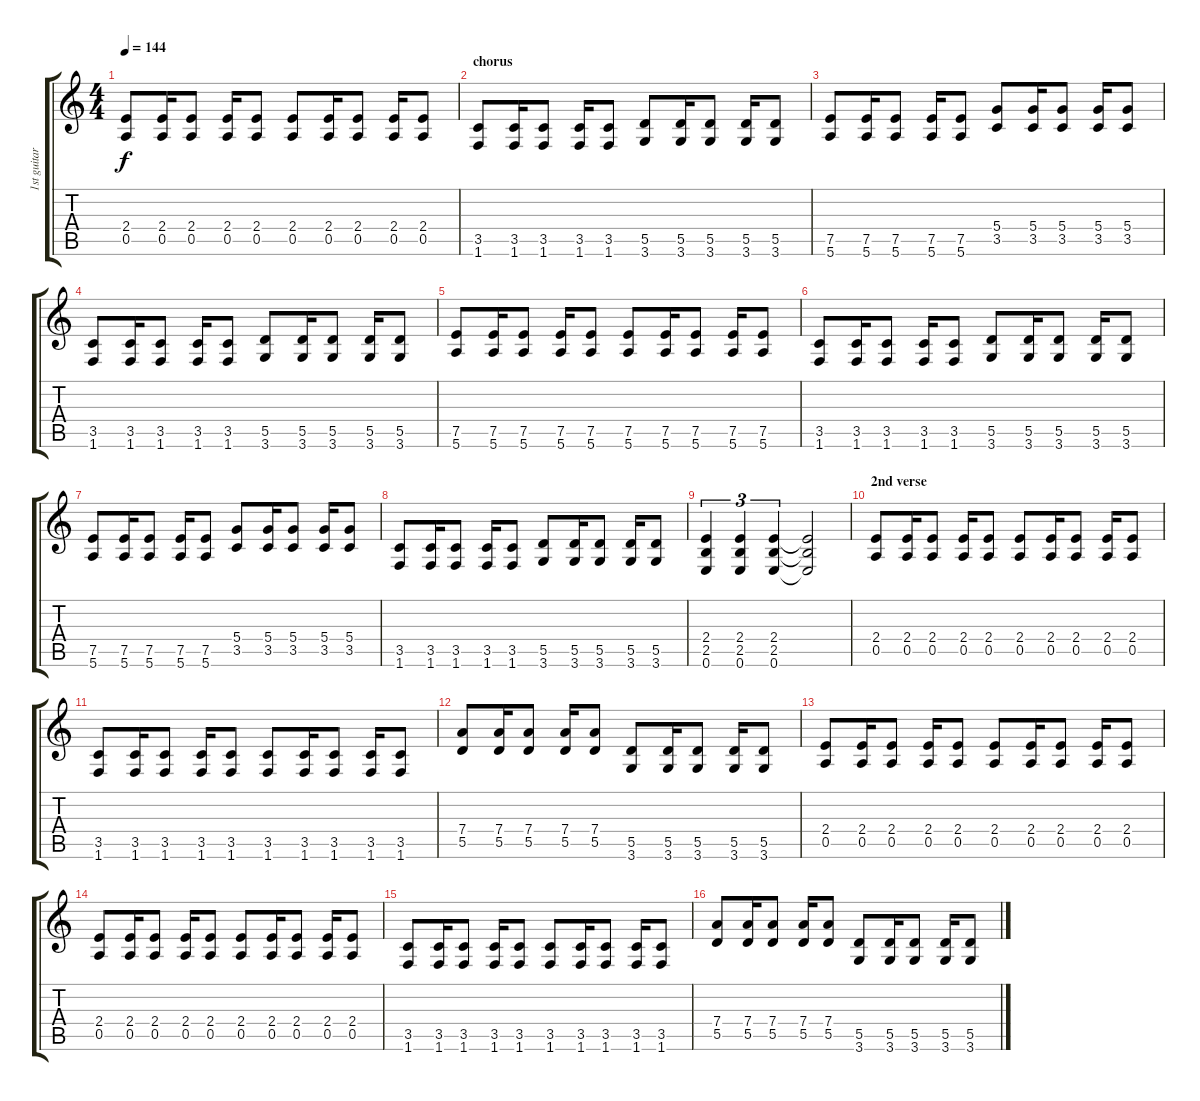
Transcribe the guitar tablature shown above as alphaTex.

\track ("1st guitar" "1st guitar") {instrument distortionguitar}
\staff {score tabs}
\tuning (E4 B3 G3 D3 A2 E2) {hide}
\ts (4 4)
\tempo 144
\clef g2
\ks c
(2.4 0.5).8{dy f} (2.4 0.5).16 (2.4 0.5).8 (2.4 0.5).16 (2.4 0.5).8 (2.4 0.5).8 (2.4 0.5).16 (2.4 0.5).8 (2.4 0.5).16 (2.4 0.5).8 |
\section ("" "chorus")
(3.5 1.6).8 (3.5 1.6).16 (3.5 1.6).8 (3.5 1.6).16 (3.5 1.6).8 (5.5 3.6).8 (5.5 3.6).16 (5.5 3.6).8 (5.5 3.6).16 (5.5 3.6).8 |
(7.5 5.6).8 (7.5 5.6).16 (7.5 5.6).8 (7.5 5.6).16 (7.5 5.6).8 (5.4 3.5).8 (5.4 3.5).16 (5.4 3.5).8 (5.4 3.5).16 (5.4 3.5).8 |
(3.5 1.6).8 (3.5 1.6).16 (3.5 1.6).8 (3.5 1.6).16 (3.5 1.6).8 (5.5 3.6).8 (5.5 3.6).16 (5.5 3.6).8 (5.5 3.6).16 (5.5 3.6).8 |
(7.5 5.6).8 (7.5 5.6).16 (7.5 5.6).8 (7.5 5.6).16 (7.5 5.6).8 (7.5 5.6).8 (7.5 5.6).16 (7.5 5.6).8 (7.5 5.6).16 (7.5 5.6).8 |
(3.5 1.6).8 (3.5 1.6).16 (3.5 1.6).8 (3.5 1.6).16 (3.5 1.6).8 (5.5 3.6).8 (5.5 3.6).16 (5.5 3.6).8 (5.5 3.6).16 (5.5 3.6).8 |
(7.5 5.6).8 (7.5 5.6).16 (7.5 5.6).8 (7.5 5.6).16 (7.5 5.6).8 (5.4 3.5).8 (5.4 3.5).16 (5.4 3.5).8 (5.4 3.5).16 (5.4 3.5).8 |
(3.5 1.6).8 (3.5 1.6).16 (3.5 1.6).8 (3.5 1.6).16 (3.5 1.6).8 (5.5 3.6).8 (5.5 3.6).16 (5.5 3.6).8 (5.5 3.6).16 (5.5 3.6).8 |
(2.4 2.5 0.6).4{tu (3 2)} (2.4 2.5 0.6).4{tu (3 2)} (2.4 2.5 0.6).4{tu (3 2)} (2.4{t} 2.5{t} 0.6{t}).2 |
\section ("" "2nd verse")
(2.4 0.5).8 (2.4 0.5).16 (2.4 0.5).8 (2.4 0.5).16 (2.4 0.5).8 (2.4 0.5).8 (2.4 0.5).16 (2.4 0.5).8 (2.4 0.5).16 (2.4 0.5).8 |
(3.5 1.6).8 (3.5 1.6).16 (3.5 1.6).8 (3.5 1.6).16 (3.5 1.6).8 (3.5 1.6).8 (3.5 1.6).16 (3.5 1.6).8 (3.5 1.6).16 (3.5 1.6).8 |
(7.4 5.5).8 (7.4 5.5).16 (7.4 5.5).8 (7.4 5.5).16 (7.4 5.5).8 (5.5 3.6).8 (5.5 3.6).16 (5.5 3.6).8 (5.5 3.6).16 (5.5 3.6).8 |
(2.4 0.5).8 (2.4 0.5).16 (2.4 0.5).8 (2.4 0.5).16 (2.4 0.5).8 (2.4 0.5).8 (2.4 0.5).16 (2.4 0.5).8 (2.4 0.5).16 (2.4 0.5).8 |
(2.4 0.5).8 (2.4 0.5).16 (2.4 0.5).8 (2.4 0.5).16 (2.4 0.5).8 (2.4 0.5).8 (2.4 0.5).16 (2.4 0.5).8 (2.4 0.5).16 (2.4 0.5).8 |
(3.5 1.6).8 (3.5 1.6).16 (3.5 1.6).8 (3.5 1.6).16 (3.5 1.6).8 (3.5 1.6).8 (3.5 1.6).16 (3.5 1.6).8 (3.5 1.6).16 (3.5 1.6).8 |
(7.4 5.5).8 (7.4 5.5).16 (7.4 5.5).8 (7.4 5.5).16 (7.4 5.5).8 (5.5 3.6).8 (5.5 3.6).16 (5.5 3.6).8 (5.5 3.6).16 (5.5 3.6).8
